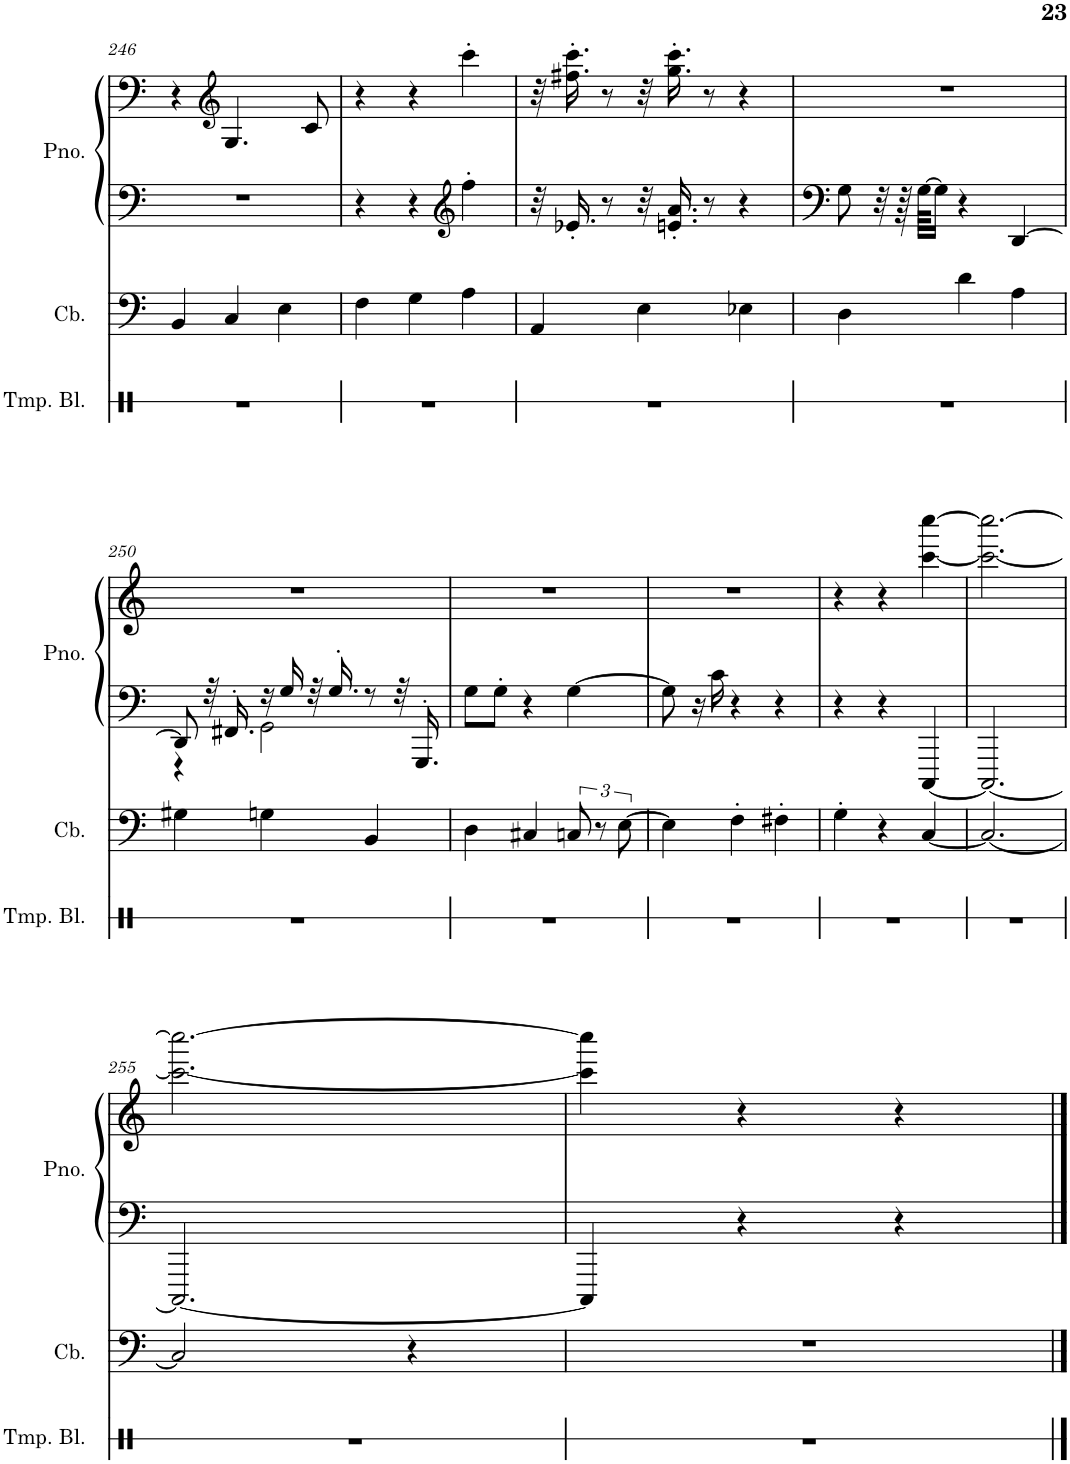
**kern	**kern	**kern	**kern
*part3	*part2	*part1	*part1
*staff4	*staff3	*staff2	*staff1
*I"Temple Blocks	*I"Contrabass	*I"Piano, untitled	*
*I'Tmp. Bl.	*I'Cb.	*I'Pno.	*
!!LO:PB:g=z
*clefX	*clefF4	*clefF4	*clefF4
*	*Trd7c12	*	*
*k[]	*k[]	*k[]	*k[]
*M3/4	*M3/4	*M3/4	*M3/4
=246	=246	=246	=246
2.r	4BB/	2.r	4r
*	*	*	*clefG2
.	4C/	.	4.G/
.	4E\	.	.
.	.	.	8c/
=247	=247	=247	=247
2.r	4F\	4r	4r
.	4G\	4r	4r
*	*	*clefG2	*
.	4A\	4ff'\	4ccc'\
=248	=248	=248	=248
2.r	4AA/	32r	32r
.	.	16.e-X'/	16.ff#X\' 16.ccc\'
.	.	8r	8r
.	4E\	32r	32r
.	.	16.en/' 16.a/'	16.gg\' 16.ccc\'
.	.	8r	8r
.	4E-X\	4r	4r
=249	=249	=249	=249
2.r	4D\	8G\	2.r
.	.	32r	.
.	.	64r	.
.	.	[64G\KKLL	.
.	.	16G\JJ]	.
.	4d\	4r	.
.	4A\	[4DD/	.
!!LO:LB:g=z
=250	=250	=250	=250
*	*	*^	*
2.r	4G#X\	8DD/]	4r	2.r
.	.	32r	.	.
.	.	16.FF#X'/	.	.
.	4Gn\	16r	2GG\	.
.	.	16G/	.	.
.	.	32r	.	.
.	.	16.G'/	.	.
.	4BB/	8r	.	.
.	.	32r	.	.
.	.	16.GGG'/	.	.
*	*	*v	*v	*
=251	=251	=251	=251
2.r	4D\	8G\L	2.r
.	.	8G'\J	.
.	4C#X/	4r	.
.	12Cn/	[4G\	.
.	12r	.	.
.	[12E\	.	.
=252	=252	=252	=252
2.r	4E\]	8G\]	2.r
.	.	16r	.
.	.	16c\	.
.	4F'\	4r	.
.	4F#X'\	4r	.
=253	=253	=253	=253
2.r	4G'\	4r	4r
.	4r	4r	4r
.	[4C/	[4CCC/	[4ccc\ [4cccc\
=254	=254	=254	=254
2.r	2.C/_	2.CCC/_	2.ccc\_ 2.cccc\_
!!LO:LB:g=z
=255	=255	=255	=255
2.r	2C/]	2.CCC/_	2.ccc\_ 2.cccc\_
.	4r	.	.
=256	=256	=256	=256
2.r	2.r	4CCC/]	4ccc\] 4cccc\]
.	.	4r	4r
.	.	4r	4r
==	==	==	==
*-	*-	*-	*-
